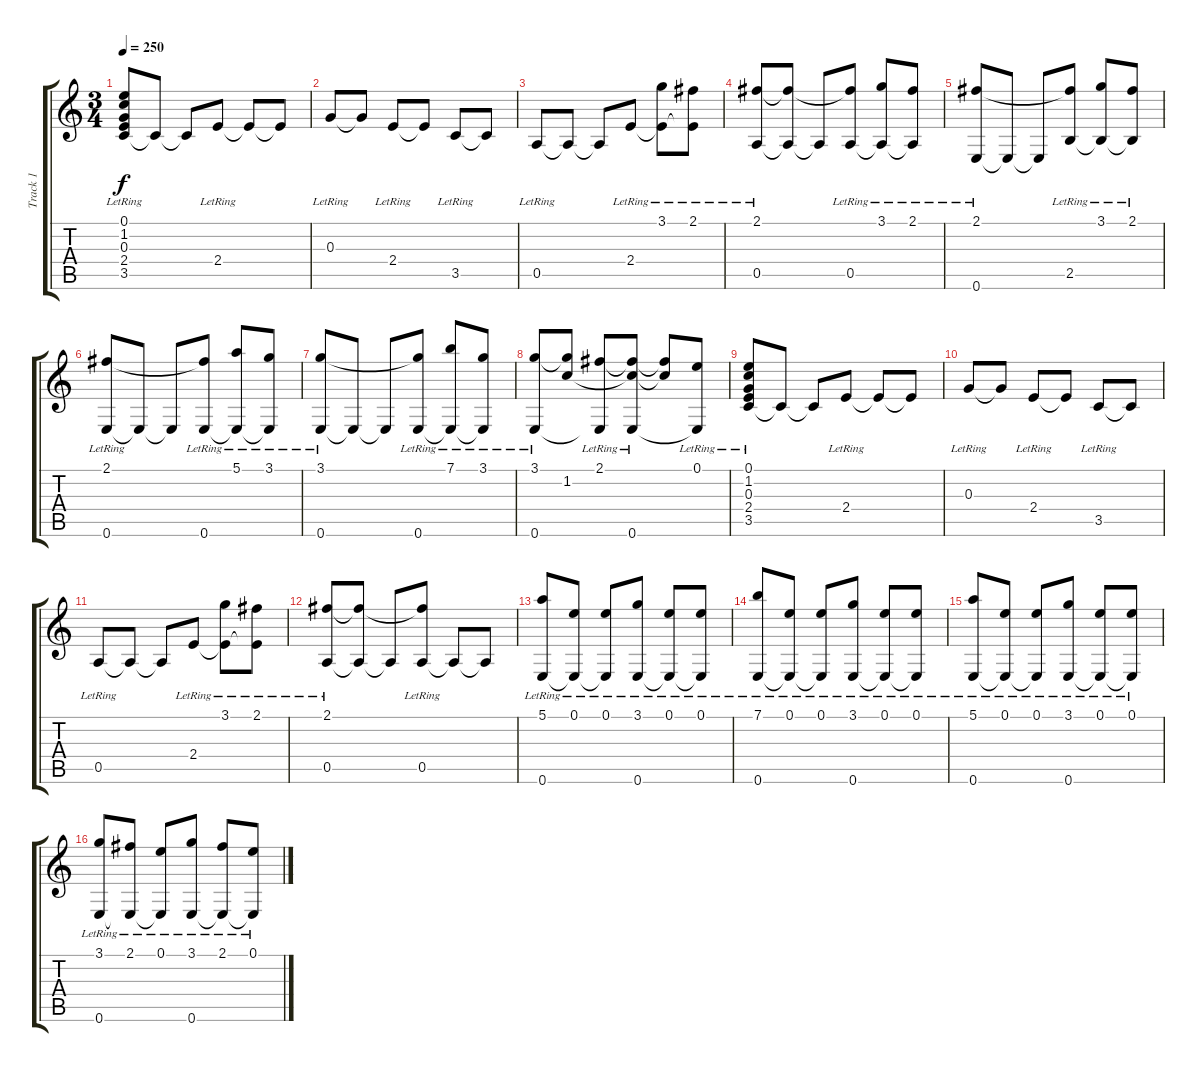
\track ("Track 1" "Track 1") {instrument acousticguitarnylon}
\staff {score tabs}
\tuning (E4 B3 G3 D3 A2 E2) {hide}
\ts (3 4)
\tempo 250
\clef g2
\ks c
(0.1{lr} 1.2{lr} 0.3{lr} 2.4{lr} 3.5{lr}).8{dy f} 3.5{t}.8 3.5{t}.8 2.4{lr}.8 2.4{t}.8 2.4{t}.8 |
0.3{lr}.8 0.3{t}.8 2.4{lr}.8 2.4{t}.8 3.5{lr}.8 3.5{t}.8 |
0.5{lr}.8 0.5{t}.8 0.5{t}.8 2.4{lr}.8 (3.1{lr} 2.4{t}).8 (2.1{lr} 2.4{t}).8 |
(2.1{lr} 0.5{lr}).8 (2.1{t} 0.5{t}).8 0.5{t}.8 (2.1{t} 0.5{lr}).8 (3.1{lr} 0.5{t}).8 (2.1{lr} 0.5{t}).8 |
(2.1{lr} 0.6{lr}).8 0.6{t}.8 0.6{t}.8 (2.1{t} 2.5{lr}).8 (3.1{lr} 2.5{t}).8 (2.1{lr} 2.5{t}).8 |
(2.1{lr} 0.6{lr}).8 0.6{t}.8 0.6{t}.8 (2.1{t} 0.6{lr}).8 (5.1{lr} 0.6{t}).8 (3.1{lr} 0.6{t}).8 |
(3.1{lr} 0.6{lr}).8 0.6{t}.8 0.6{t}.8 (3.1{t} 0.6{lr}).8 (7.1{lr} 0.6{t}).8 (3.1{lr} 0.6{t}).8 |
(3.1{lr} 0.6{lr}).8 (3.1{t} 1.2).8 (2.1{lr} 0.6{t}).8 (2.1{t} 1.2{t} 0.6{lr}).8 (2.1{t} 1.2{t}).8 (0.1{lr} 0.6{t}).8 |
(0.1{lr} 1.2{lr} 0.3{lr} 2.4{lr} 3.5{lr}).8 3.5{t}.8 3.5{t}.8 2.4{lr}.8 2.4{t}.8 2.4{t}.8 |
0.3{lr}.8 0.3{t}.8 2.4{lr}.8 2.4{t}.8 3.5{lr}.8 3.5{t}.8 |
0.5{lr}.8 0.5{t}.8 0.5{t}.8 2.4{lr}.8 (3.1{lr} 2.4{t}).8 (2.1{lr} 2.4{t}).8 |
(2.1{lr} 0.5{lr}).8 (2.1{t} 0.5{t}).8 0.5{t}.8 (2.1{t} 0.5{lr}).8 0.5{t}.8 0.5{t}.8 |
(5.1{lr} 0.6{lr}).8 (0.1{lr} 0.6{t}).8 (0.1{lr} 0.6{t}).8 (3.1{lr} 0.6{lr}).8 (0.1{lr} 0.6{t}).8 (0.1{lr} 0.6{t}).8 |
(7.1{lr} 0.6{lr}).8 (0.1{lr} 0.6{t}).8 (0.1{lr} 0.6{t}).8 (3.1{lr} 0.6{lr}).8 (0.1{lr} 0.6{t}).8 (0.1{lr} 0.6{t}).8 |
(5.1{lr} 0.6{lr}).8 (0.1{lr} 0.6{t}).8 (0.1{lr} 0.6{t}).8 (3.1{lr} 0.6{lr}).8 (0.1{lr} 0.6{t}).8 (0.1{lr} 0.6{t}).8 |
(3.1{lr} 0.6{lr}).8 (2.1{lr} 0.6{t}).8 (0.1{lr} 0.6{t}).8 (3.1{lr} 0.6{lr}).8 (2.1{lr} 0.6{t}).8 (0.1{lr} 0.6{t}).8
